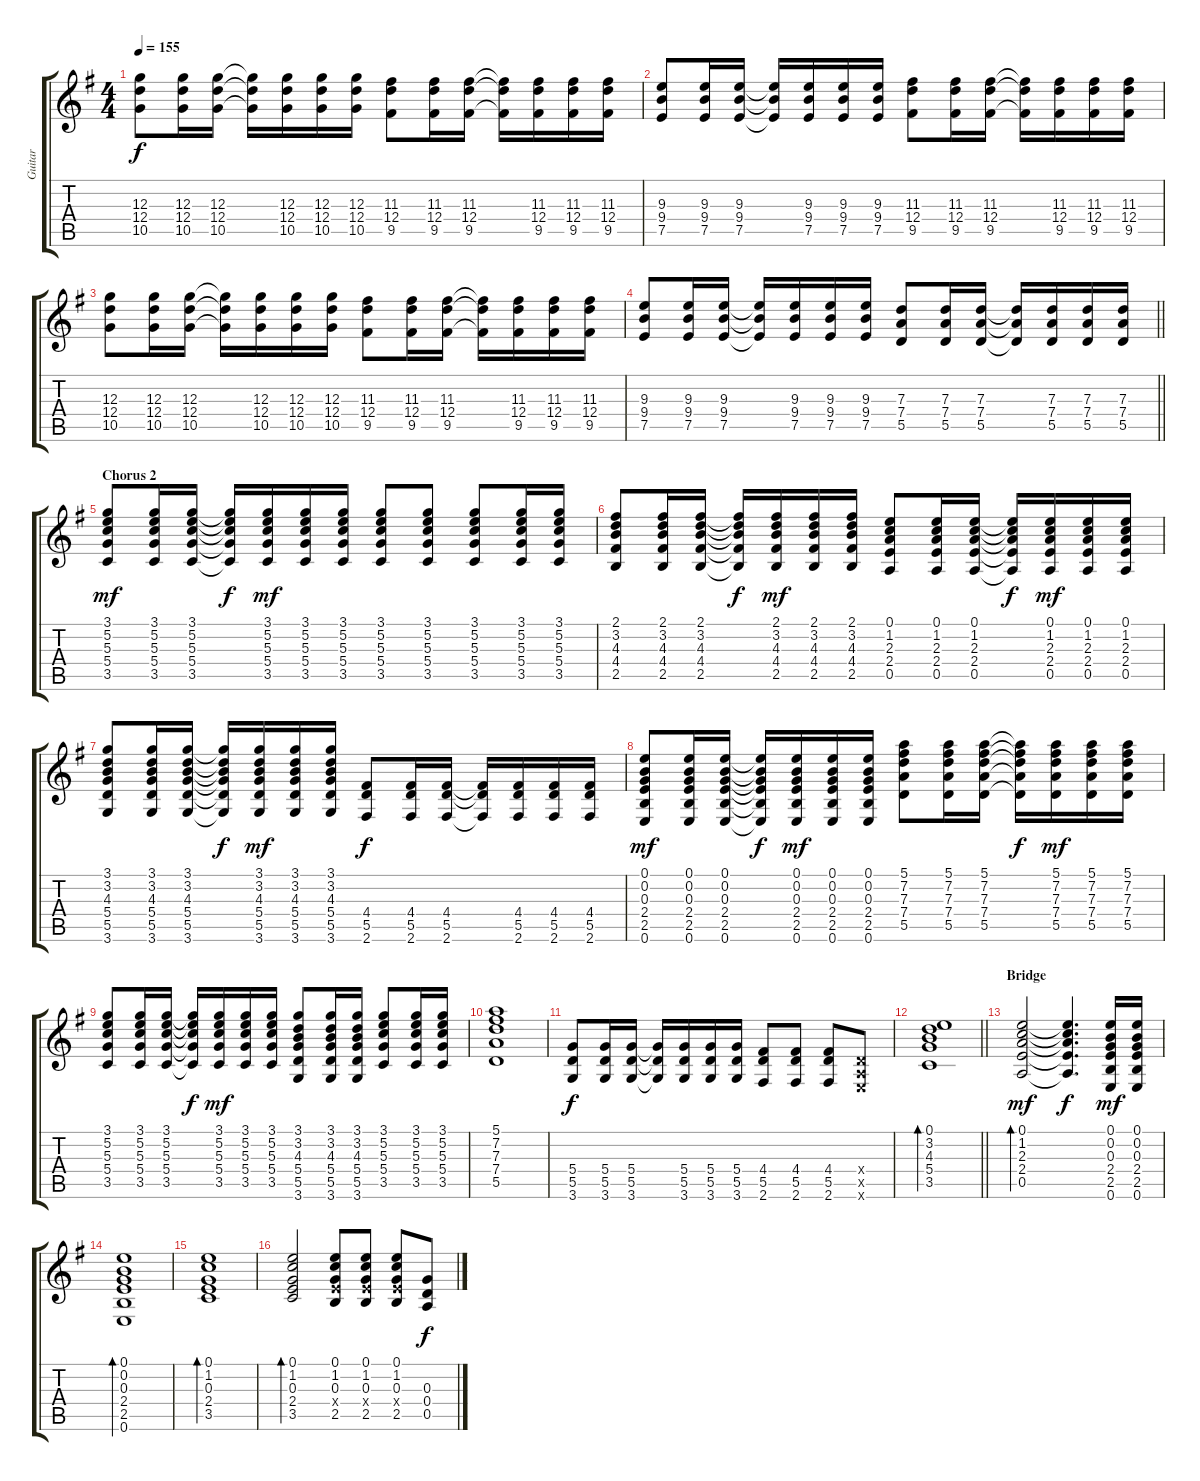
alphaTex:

\track ("Guitar" "Guitar") {instrument distortionguitar}
\staff {score tabs}
\tuning (E4 B3 G3 D3 A2 E2) {hide}
\ts (4 4)
\tempo 155
\clef g2
\ks g
(12.3 12.4 10.5).8{dy f} (12.3 12.4 10.5).16 (12.3 12.4 10.5).16 (12.3{t} 12.4{t} 10.5{t}).16 (12.3 12.4 10.5).16 (12.3 12.4 10.5).16 (12.3 12.4 10.5).16 (11.3 12.4 9.5).8 (11.3 12.4 9.5).16 (11.3 12.4 9.5).16 (11.3{t} 12.4{t} 9.5{t}).16 (11.3 12.4 9.5).16 (11.3 12.4 9.5).16 (11.3 12.4 9.5).16 |
(9.3 9.4 7.5).8 (9.3 9.4 7.5).16 (9.3 9.4 7.5).16 (9.3{t} 9.4{t} 7.5{t}).16 (9.3 9.4 7.5).16 (9.3 9.4 7.5).16 (9.3 9.4 7.5).16 (11.3 12.4 9.5).8 (11.3 12.4 9.5).16 (11.3 12.4 9.5).16 (11.3{t} 12.4{t} 9.5{t}).16 (11.3 12.4 9.5).16 (11.3 12.4 9.5).16 (11.3 12.4 9.5).16 |
(12.3 12.4 10.5).8 (12.3 12.4 10.5).16 (12.3 12.4 10.5).16 (12.3{t} 12.4{t} 10.5{t}).16 (12.3 12.4 10.5).16 (12.3 12.4 10.5).16 (12.3 12.4 10.5).16 (11.3 12.4 9.5).8 (11.3 12.4 9.5).16 (11.3 12.4 9.5).16 (11.3{t} 12.4{t} 9.5{t}).16 (11.3 12.4 9.5).16 (11.3 12.4 9.5).16 (11.3 12.4 9.5).16 |
\barLineRight lightlight
(9.3 9.4 7.5).8 (9.3 9.4 7.5).16 (9.3 9.4 7.5).16 (9.3{t} 9.4{t} 7.5{t}).16 (9.3 9.4 7.5).16 (9.3 9.4 7.5).16 (9.3 9.4 7.5).16 (7.3 7.4 5.5).8 (7.3 7.4 5.5).16 (7.3 7.4 5.5).16 (7.3{t} 7.4{t} 5.5{t}).16 (7.3 7.4 5.5).16 (7.3 7.4 5.5).16 (7.3 7.4 5.5).16 |
\section ("" "Chorus 2")
(3.1 5.2 5.3 5.4 3.5).8{dy mf} (3.1 5.2 5.3 5.4 3.5).16 (3.1 5.2 5.3 5.4 3.5).16 (3.1{t} 5.2{t} 5.3{t} 5.4{t} 3.5{t}).16{dy f} (3.1 5.2 5.3 5.4 3.5).16{dy mf} (3.1 5.2 5.3 5.4 3.5).16 (3.1 5.2 5.3 5.4 3.5).16 (3.1 5.2 5.3 5.4 3.5).8 (3.1 5.2 5.3 5.4 3.5).8 (3.1 5.2 5.3 5.4 3.5).8 (3.1 5.2 5.3 5.4 3.5).16 (3.1 5.2 5.3 5.4 3.5).16 |
(2.1 3.2 4.3 4.4 2.5).8 (2.1 3.2 4.3 4.4 2.5).16 (2.1 3.2 4.3 4.4 2.5).16 (2.1{t} 3.2{t} 4.3{t} 4.4{t} 2.5{t}).16{dy f} (2.1 3.2 4.3 4.4 2.5).16{dy mf} (2.1 3.2 4.3 4.4 2.5).16 (2.1 3.2 4.3 4.4 2.5).16 (0.1 1.2 2.3 2.4 0.5).8 (0.1 1.2 2.3 2.4 0.5).16 (0.1 1.2 2.3 2.4 0.5).16 (0.1{t} 1.2{t} 2.3{t} 2.4{t} 0.5{t}).16{dy f} (0.1 1.2 2.3 2.4 0.5).16{dy mf} (0.1 1.2 2.3 2.4 0.5).16 (0.1 1.2 2.3 2.4 0.5).16 |
(3.1 3.2 4.3 5.4 5.5 3.6).8 (3.1 3.2 4.3 5.4 5.5 3.6).16 (3.1 3.2 4.3 5.4 5.5 3.6).16 (3.1{t} 3.2{t} 4.3{t} 5.4{t} 5.5{t} 3.6{t}).16{dy f} (3.1 3.2 4.3 5.4 5.5 3.6).16{dy mf} (3.1 3.2 4.3 5.4 5.5 3.6).16 (3.1 3.2 4.3 5.4 5.5 3.6).16 (4.4 5.5 2.6).8{dy f} (4.4 5.5 2.6).16 (4.4 5.5 2.6).16 (4.4{t} 5.5{t} 2.6{t}).16 (4.4 5.5 2.6).16 (4.4 5.5 2.6).16 (4.4 5.5 2.6).16 |
(0.1 0.2 0.3 2.4 2.5 0.6).8{dy mf} (0.1 0.2 0.3 2.4 2.5 0.6).16 (0.1 0.2 0.3 2.4 2.5 0.6).16 (0.1{t} 0.2{t} 0.3{t} 2.4{t} 2.5{t} 0.6{t}).16{dy f} (0.1 0.2 0.3 2.4 2.5 0.6).16{dy mf} (0.1 0.2 0.3 2.4 2.5 0.6).16 (0.1 0.2 0.3 2.4 2.5 0.6).16 (5.1 7.2 7.3 7.4 5.5).8 (5.1 7.2 7.3 7.4 5.5).16 (5.1 7.2 7.3 7.4 5.5).16 (5.1{t} 7.2{t} 7.3{t} 7.4{t} 5.5{t}).16{dy f} (5.1 7.2 7.3 7.4 5.5).16{dy mf} (5.1 7.2 7.3 7.4 5.5).16 (5.1 7.2 7.3 7.4 5.5).16 |
(3.1 5.2 5.3 5.4 3.5).8 (3.1 5.2 5.3 5.4 3.5).16 (3.1 5.2 5.3 5.4 3.5).16 (3.1{t} 5.2{t} 5.3{t} 5.4{t} 3.5{t}).16{dy f} (3.1 5.2 5.3 5.4 3.5).16{dy mf} (3.1 5.2 5.3 5.4 3.5).16 (3.1 5.2 5.3 5.4 3.5).16 (3.1 3.2 4.3 5.4 5.5 3.6).8 (3.1 3.2 4.3 5.4 5.5 3.6).16 (3.1 3.2 4.3 5.4 5.5 3.6).16 (3.1 5.2 5.3 5.4 3.5).8 (3.1 5.2 5.3 5.4 3.5).16 (3.1 5.2 5.3 5.4 3.5).16 |
(5.1 7.2 7.3 7.4 5.5).1 |
(5.4 5.5 3.6).8{dy f} (5.4 5.5 3.6).16 (5.4 5.5 3.6).16 (5.4{t} 5.5{t} 3.6{t}).16 (5.4 5.5 3.6).16 (5.4 5.5 3.6).16 (5.4 5.5 3.6).16 (4.4 5.5 2.6).8 (4.4 5.5 2.6).8 (4.4 5.5 2.6).8 (0.4{x} 0.5{x} 0.6{x}).8 |
\barLineRight lightlight
(0.1 3.2 4.3 5.4 3.5).1{bd 60} |
\section ("" "Bridge")
(0.1 1.2 2.3 2.4 0.5).2{bd 60 dy mf} (0.1{t} 1.2{t} 2.3{t} 2.4{t} 0.5{t}).4{d dy f} (0.1 0.2 0.3 2.4 2.5 0.6).16{dy mf} (0.1 0.2 0.3 2.4 2.5 0.6).16 |
(0.1 0.2 0.3 2.4 2.5 0.6).1{bd 60} |
(0.1 1.2 0.3 2.4 3.5).1{bd 60} |
(0.1 1.2 0.3 2.4 3.5).2{bd 60} (0.1 1.2 0.3 2.4{x} 2.5).8 (0.1 1.2 0.3 2.4{x} 2.5).8 (0.1 1.2 0.3 2.4{x} 2.5).8 (0.3 0.4 0.5).8{dy f}
